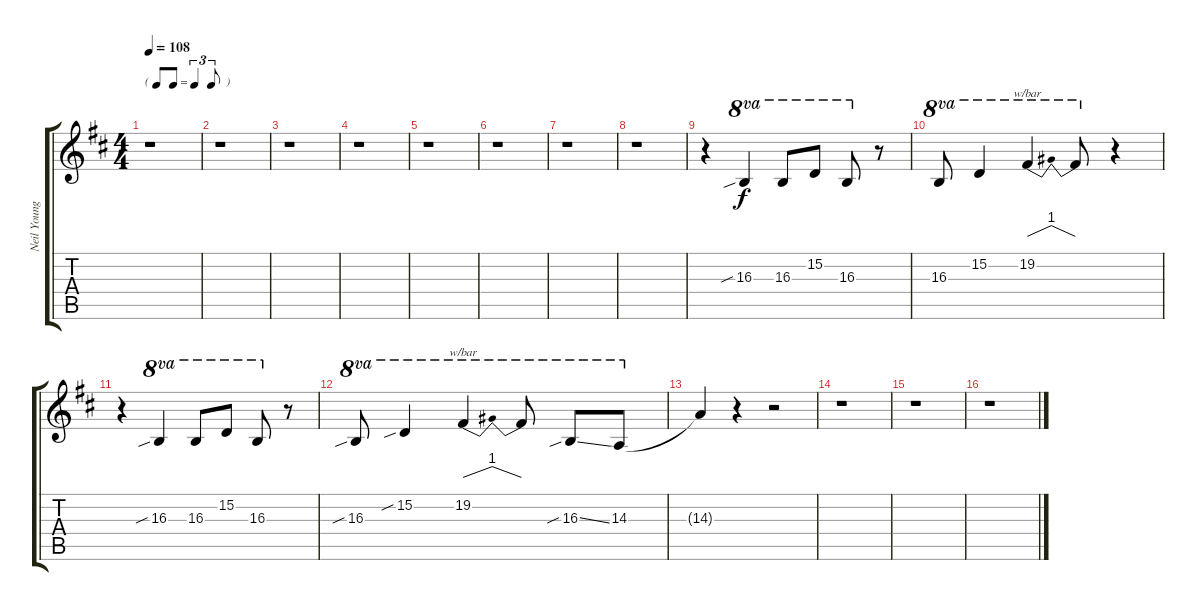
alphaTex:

\track ("Neil Young - Harmonica" "Neil Young") {instrument harmonica}
\staff {score tabs}
\tuning (E4 B3 G3 D3 A2 E2) {hide}
\ts (4 4)
\tf triplet8th
\tempo 108
\clef g2
\ks d
r.1{dy f} |
r.1 |
r.1 |
r.1 |
r.1 |
r.1 |
r.1 |
r.1 |
r.4 16.3{sib}.4{ot 8va} 16.3.8{ot 8va} 15.2.8{ot 8va} 16.3.8{ot 8va} r.8 |
16.3.8{ot 8va} 15.2.4{ot 8va} 19.2.4{tbe (dip default 0 0 30 4 60 0) ot 8va} 19.2{t}.8{ot 8va} r.4 |
r.4 16.3{sib}.4{ot 8va} 16.3.8{ot 8va} 15.2.8{ot 8va} 16.3.8{ot 8va} r.8 |
16.3{sib}.8{ot 8va} 15.2{sib}.4{ot 8va} 19.2.4{tbe (dip default 0 0 30 4 60 0) ot 8va} 19.2{t}.8{ot 8va} 16.3{sib ss}.8{ot 8va} 14.3.8{ot 8va} |
14.3{t}.4 r.4 r.2 |
r.1 |
r.1 |
r.1
